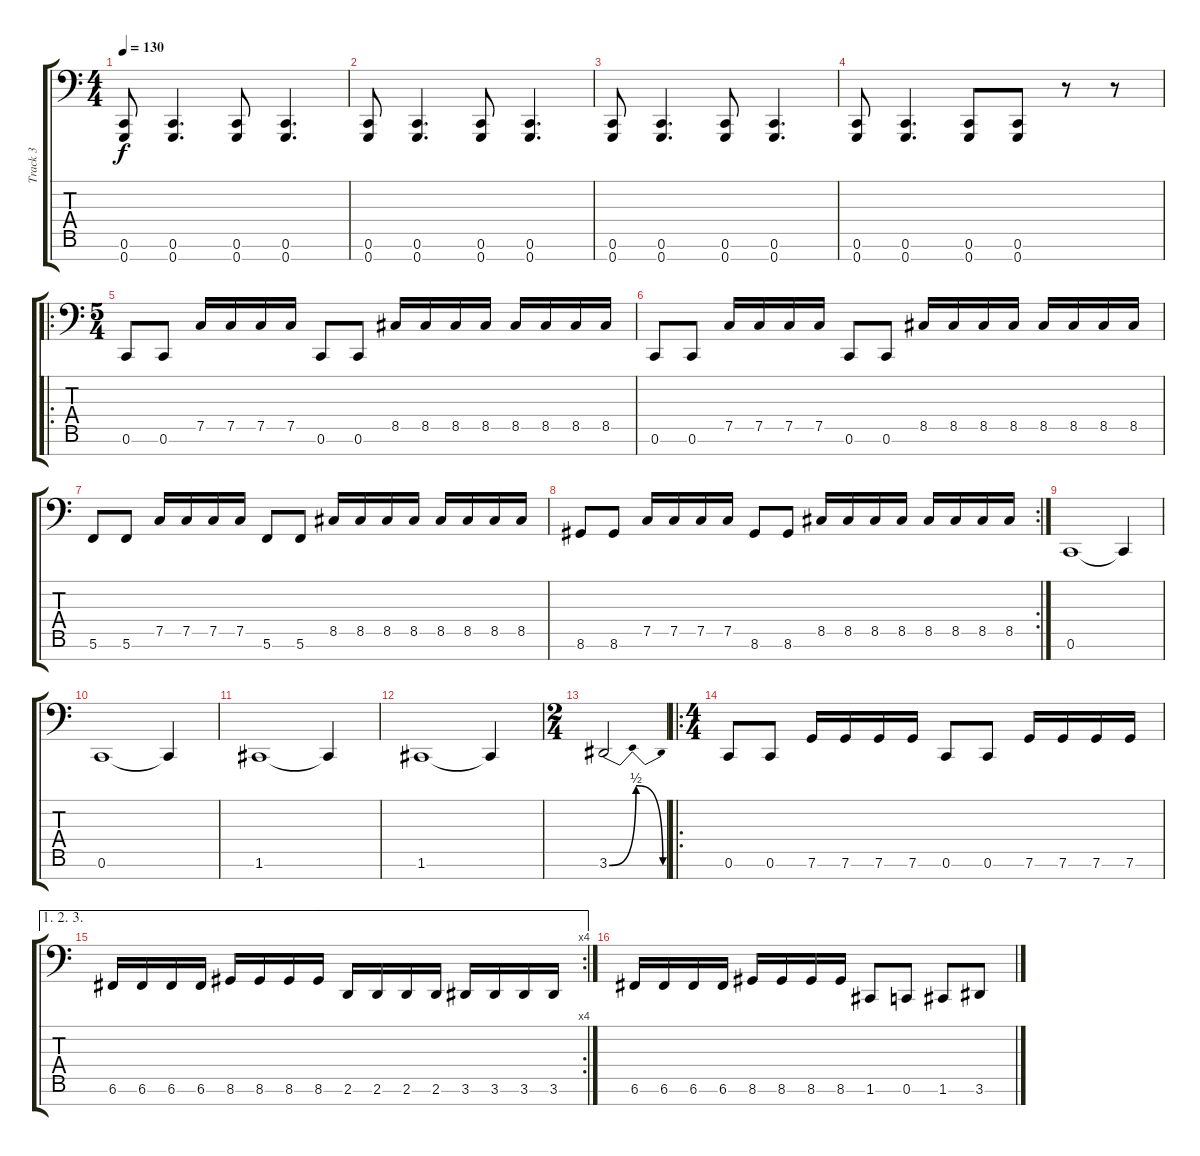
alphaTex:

\track ("Track 3" "Track 3") {instrument electricbassfinger}
\staff {score tabs}
\tuning (C3 G2 Eb2 Bb1 F1 C1 G0) {hide}
\ts (4 4)
\tempo 130
\clef f4
\ks c
(0.6 0.7).8{dy f} (0.6 0.7).4{d} (0.6 0.7).8 (0.6 0.7).4{d} |
(0.6 0.7).8 (0.6 0.7).4{d} (0.6 0.7).8 (0.6 0.7).4{d} |
(0.6 0.7).8 (0.6 0.7).4{d} (0.6 0.7).8 (0.6 0.7).4{d} |
(0.6 0.7).8 (0.6 0.7).4{d} (0.6 0.7).8 (0.6 0.7).8 r.8 r.8 |
\ro
\ts (5 4)
0.6.8 0.6.8 7.5.16 7.5.16 7.5.16 7.5.16 0.6.8 0.6.8 8.5.16 8.5.16 8.5.16 8.5.16 8.5.16 8.5.16 8.5.16 8.5.16 |
0.6.8 0.6.8 7.5.16 7.5.16 7.5.16 7.5.16 0.6.8 0.6.8 8.5.16 8.5.16 8.5.16 8.5.16 8.5.16 8.5.16 8.5.16 8.5.16 |
5.6.8 5.6.8 7.5.16 7.5.16 7.5.16 7.5.16 5.6.8 5.6.8 8.5.16 8.5.16 8.5.16 8.5.16 8.5.16 8.5.16 8.5.16 8.5.16 |
\rc 2
8.6.8 8.6.8 7.5.16 7.5.16 7.5.16 7.5.16 8.6.8 8.6.8 8.5.16 8.5.16 8.5.16 8.5.16 8.5.16 8.5.16 8.5.16 8.5.16 |
0.6.1 0.6{t}.4 |
0.6.1 0.6{t}.4 |
1.6.1 1.6{t}.4 |
1.6.1 1.6{t}.4 |
\ts (2 4)
3.6{be (bendrelease 0 0 30 2 30 2 60 0)}.2 |
\ro
\ts (4 4)
0.6.8 0.6.8 7.6.16 7.6.16 7.6.16 7.6.16 0.6.8 0.6.8 7.6.16 7.6.16 7.6.16 7.6.16 |
\ae (1 2 3)
\rc 4
6.6.16 6.6.16 6.6.16 6.6.16 8.6.16 8.6.16 8.6.16 8.6.16 2.6.16 2.6.16 2.6.16 2.6.16 3.6.16 3.6.16 3.6.16 3.6.16 |
6.6.16 6.6.16 6.6.16 6.6.16 8.6.16 8.6.16 8.6.16 8.6.16 1.6.8 0.6.8 1.6.8 3.6.8
